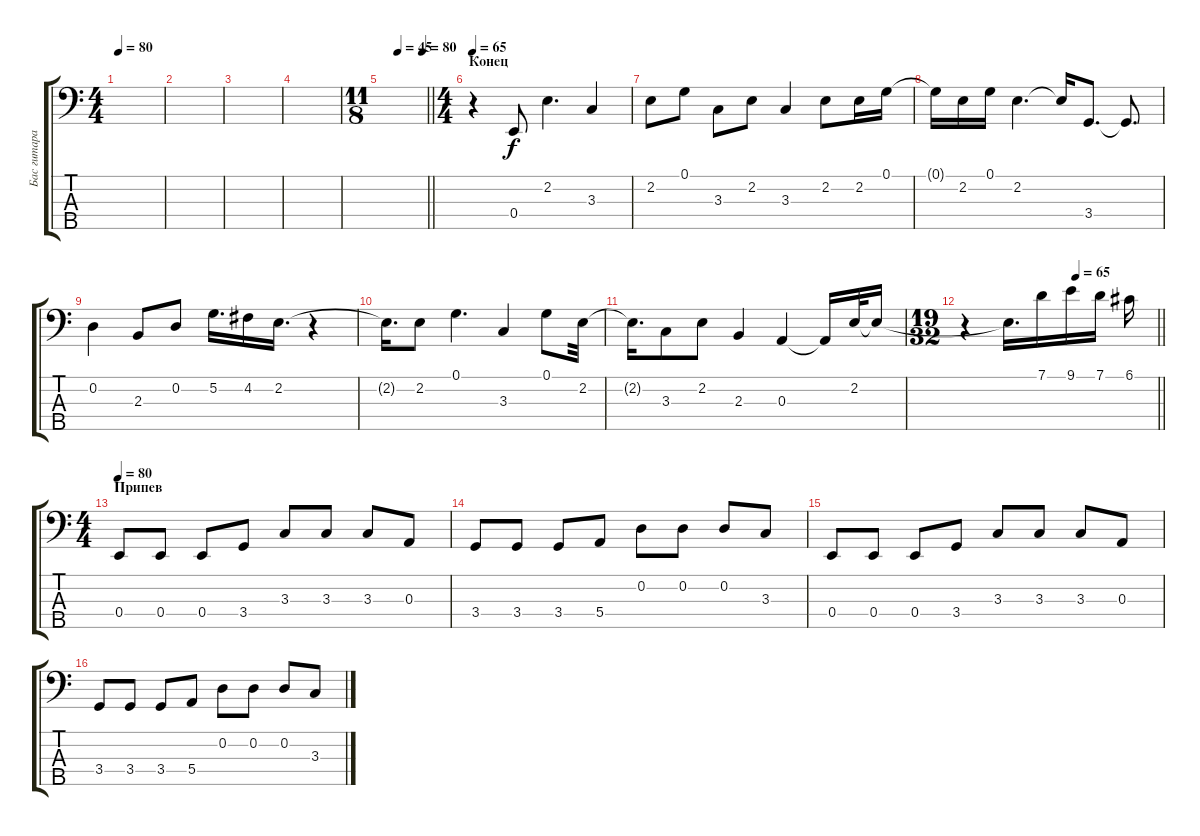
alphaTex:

\track ("Бас гитара" "Бас гитара") {instrument electricbassfinger}
\staff {score tabs}
\tuning (G2 D2 A1 E1 B0) {hide}
\ts (4 4)
\tempo 80
\clef f4
\ks c
|
|
|
|
\ts (11 8)
\tempo (45 0.36363636363636365)
\tempo (80 0.9090909090909091)
\barLineRight lightlight
|
\ts (4 4)
\section ("" "Конец")
\tempo 65
r.4 0.4.8 2.2.4{d} 3.3.4 |
2.2.8 0.1.8 3.3.8 2.2.8 3.3.4 2.2.8 2.2.16 0.1.16 |
0.1{t}.16 2.2.16 0.1.16 2.2.4{d} 2.2{t}.16 3.4.8{d} 3.4{t}.8{d} |
0.2.4 2.3.8 0.2.8 5.2.16{d} 4.2.16 2.2.16{d} r.4 |
2.2{t}.16{d} 2.2.8 0.1.4{d} 3.3.4 0.1.8 2.2.32 |
2.2{t}.16{d} 3.3.8 2.2.8 2.3.4 0.3.4 0.3{t}.16 2.2.32 2.2{t}.16 |
\ts (19 32)
\tempo (65 0.5789473684210527)
\barLineRight lightlight
r.4 2.2{t}.16{d} 7.1.16 9.1.16 7.1.16 6.1.16 |
\ts (4 4)
\section ("" "Припев")
\tempo 80
0.4.8 0.4.8 0.4.8 3.4.8 3.3.8 3.3.8 3.3.8 0.3.8 |
3.4.8 3.4.8 3.4.8 5.4.8 0.2.8 0.2.8 0.2.8 3.3.8 |
0.4.8 0.4.8 0.4.8 3.4.8 3.3.8 3.3.8 3.3.8 0.3.8 |
3.4.8 3.4.8 3.4.8 5.4.8 0.2.8 0.2.8 0.2.8 3.3.8
